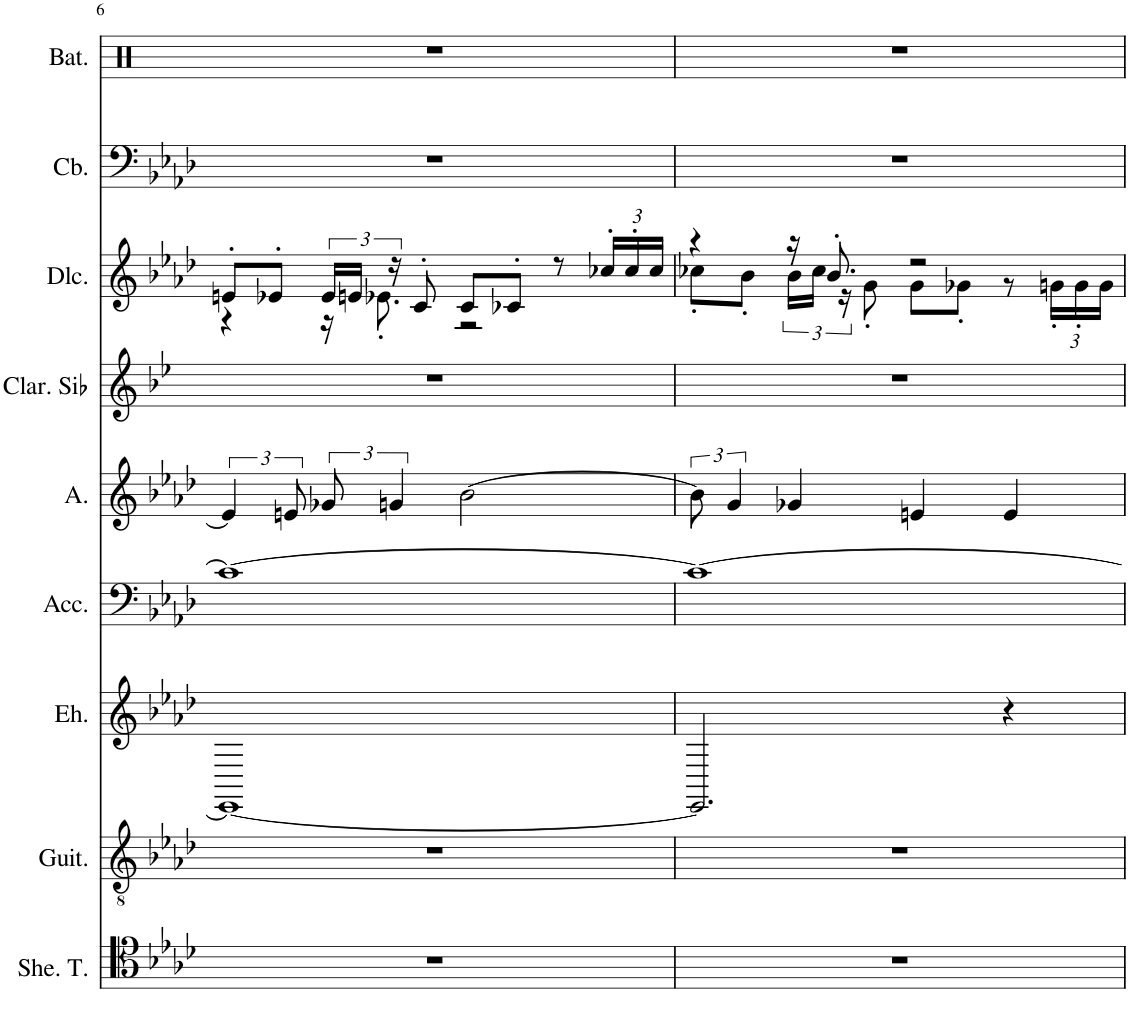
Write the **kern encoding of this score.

**kern	**kern	**kern	**kern	**kern	**kern	**kern	**kern	**kern
*part9	*part8	*part7	*part6	*part5	*part4	*part3	*part2	*part1
*staff9	*staff8	*staff7	*staff6	*staff5	*staff4	*staff3	*staff2	*staff1
*I"Sheng Ténor, organ	*I"Guitare classique, ac guit1	*I"Erhu, fiddle	*I"Accordéon , accordion	*I"Alto, back voc	*I"Clarinette en Sib	*I"Dulcimer, sazz	*I"Contrebasse, bass	*I"Batterie, drummix
*I'She. T.	*I'Guit.	*I'Eh.	*I'Acc.	*I'A.	*I'Clar. Sib	*I'Dlc.	*I'Cb.	*I'Bat.
!!LO:PB:g=z
*clefC4	*clefGv2	*clefG2	*clefF4	*clefG2	*clefG2	*clefG2	*clefF4	*clefX
*	*	*	*	*	*Trd1c2	*	*Trd7c12	*
*k[b-e-a-d-]	*k[b-e-a-d-]	*k[b-e-a-d-]	*k[b-e-a-d-]	*k[b-e-a-d-]	*k[b-e-]	*k[b-e-a-d-]	*k[b-e-a-d-]	*k[]
*M4/4	*M4/4	*M4/4	*M4/4	*M4/4	*M4/4	*M4/4	*M4/4	*M4/4
=6	=6	=6	=6	=6	=6	=6	=6	=6
*	*	*	*	*	*	*^	*	*
1r	1r	1EEn_	1c-_	6e/]	1r	8en'/L	4r	1r	1r
.	.	.	.	.	.	8e-X'/J	.	.	.
.	.	.	.	12en/	.	.	.	.	.
.	.	.	.	12g-X/	.	24e-/LL	16r	.	.
.	.	.	.	.	.	24en/JJ	.	.	.
.	.	.	.	.	.	.	8.e-X'\	.	.
.	.	.	.	6gn/	.	24r	.	.	.
.	.	.	.	.	.	8c'/	.	.	.
.	.	.	.	[2b-\	.	8c/L	2r	.	.
.	.	.	.	.	.	8c-X'/J	.	.	.
.	.	.	.	.	.	8r	.	.	.
*	*	*	*	*	*	*Xbrackettup	*	*	*
.	.	.	.	.	.	24cc-X'/LL	.	.	.
.	.	.	.	.	.	24cc-'/	.	.	.
.	.	.	.	.	.	24cc-/JJ	.	.	.
=7	=7	=7	=7	=7	=7	=7	=7	=7	=7
1r	1r	2.EE/]	1c-_	12b-\]	1r	4r	8cc-X'\L	1r	1r
.	.	.	.	6g/	.	.	.	.	.
.	.	.	.	.	.	.	8b-'\J	.	.
*	*	*	*	*	*	*	*brackettup	*	*
.	.	.	.	4g-X/	.	16r	24b-\LL	.	.
.	.	.	.	.	.	.	24cc-\JJ	.	.
.	.	.	.	.	.	8.b-'/	.	.	.
.	.	.	.	.	.	.	24r	.	.
.	.	.	.	.	.	.	8g'\	.	.
.	.	.	.	4en/	.	2r	8g\L	.	.
.	.	.	.	.	.	.	8g-X'\J	.	.
.	.	4r	.	4e/	.	.	8r	.	.
*	*	*	*	*	*	*	*Xbrackettup	*	*
.	.	.	.	.	.	.	24gn'\LL	.	.
.	.	.	.	.	.	.	24g'\	.	.
.	.	.	.	.	.	.	24g\JJ	.	.
*	*	*	*	*	*	*v	*v	*	*
=	=	=	=	=	=	=	=	=
*-	*-	*-	*-	*-	*-	*-	*-	*-
